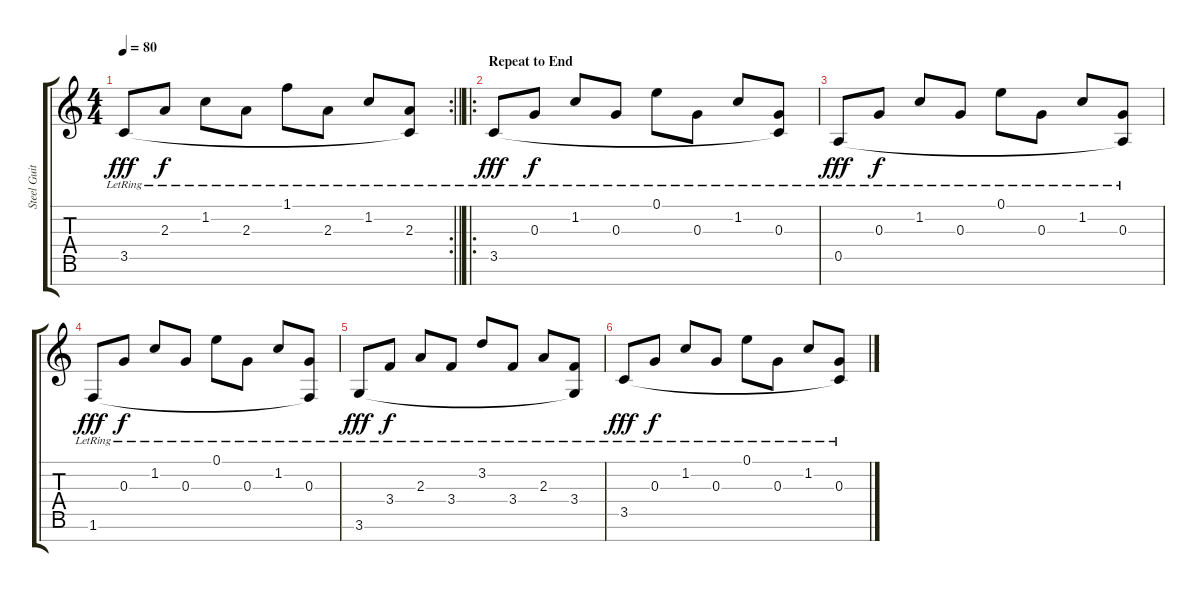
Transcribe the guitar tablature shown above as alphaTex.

\track ("Steel Guitar" "Steel Guit") {instrument acousticguitarsteel}
\staff {score tabs}
\tuning (E4 B3 G3 D3 A2 E2 B1) {hide}
\rc 2
\ts (4 4)
\tempo 80
\clef g2
\barLineRight lightlight
\ks c
3.5{lr}.8{dy fff} 2.3{lr}.8{dy f} 1.2{lr}.8 2.3{lr}.8 1.1{lr}.8 2.3{lr}.8 1.2{lr}.8 (2.3{lr} 3.5{t}).8 |
\ro
\section ("" "Repeat to End")
3.5{lr}.8{dy fff} 0.3{lr}.8{dy f} 1.2{lr}.8 0.3{lr}.8 0.1{lr}.8 0.3{lr}.8 1.2{lr}.8 (0.3{lr} 3.5{t}).8 |
0.5{lr}.8{dy fff} 0.3{lr}.8{dy f} 1.2{lr}.8 0.3{lr}.8 0.1{lr}.8 0.3{lr}.8 1.2{lr}.8 (0.3{lr} 0.5{t}).8 |
1.6{lr}.8{dy fff} 0.3{lr}.8{dy f} 1.2{lr}.8 0.3{lr}.8 0.1{lr}.8 0.3{lr}.8 1.2{lr}.8 (0.3{lr} 1.6{t}).8 |
3.6{lr}.8{dy fff} 3.4{lr}.8{dy f} 2.3{lr}.8 3.4{lr}.8 3.2{lr}.8 3.4{lr}.8 2.3{lr}.8 (3.4{lr} 3.6{t}).8 |
3.5{lr}.8{dy fff} 0.3{lr}.8{dy f} 1.2{lr}.8 0.3{lr}.8 0.1{lr}.8 0.3{lr}.8 1.2{lr}.8 (0.3{lr} 3.5{t}).8
